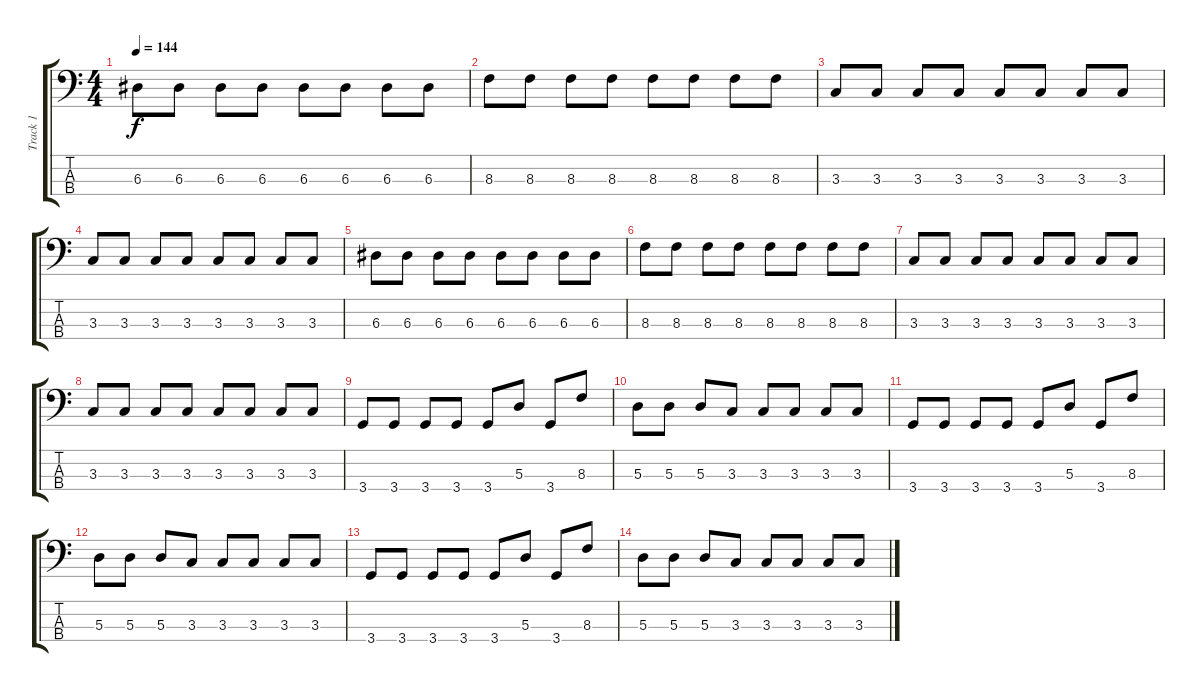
\track ("Track 1" "Track 1") {instrument electricbassfinger}
\staff {score tabs}
\tuning (G2 D2 A1 E1) {hide}
\ts (4 4)
\tempo 144
\clef f4
\ks c
6.3.8{dy f} 6.3.8 6.3.8 6.3.8 6.3.8 6.3.8 6.3.8 6.3.8 |
8.3.8 8.3.8 8.3.8 8.3.8 8.3.8 8.3.8 8.3.8 8.3.8 |
3.3.8 3.3.8 3.3.8 3.3.8 3.3.8 3.3.8 3.3.8 3.3.8 |
3.3.8 3.3.8 3.3.8 3.3.8 3.3.8 3.3.8 3.3.8 3.3.8 |
6.3.8 6.3.8 6.3.8 6.3.8 6.3.8 6.3.8 6.3.8 6.3.8 |
8.3.8 8.3.8 8.3.8 8.3.8 8.3.8 8.3.8 8.3.8 8.3.8 |
3.3.8 3.3.8 3.3.8 3.3.8 3.3.8 3.3.8 3.3.8 3.3.8 |
3.3.8 3.3.8 3.3.8 3.3.8 3.3.8 3.3.8 3.3.8 3.3.8 |
3.4.8 3.4.8 3.4.8 3.4.8 3.4.8 5.3.8 3.4.8 8.3.8 |
5.3.8 5.3.8 5.3.8 3.3.8 3.3.8 3.3.8 3.3.8 3.3.8 |
3.4.8 3.4.8 3.4.8 3.4.8 3.4.8 5.3.8 3.4.8 8.3.8 |
5.3.8 5.3.8 5.3.8 3.3.8 3.3.8 3.3.8 3.3.8 3.3.8 |
3.4.8 3.4.8 3.4.8 3.4.8 3.4.8 5.3.8 3.4.8 8.3.8 |
5.3.8 5.3.8 5.3.8 3.3.8 3.3.8 3.3.8 3.3.8 3.3.8
